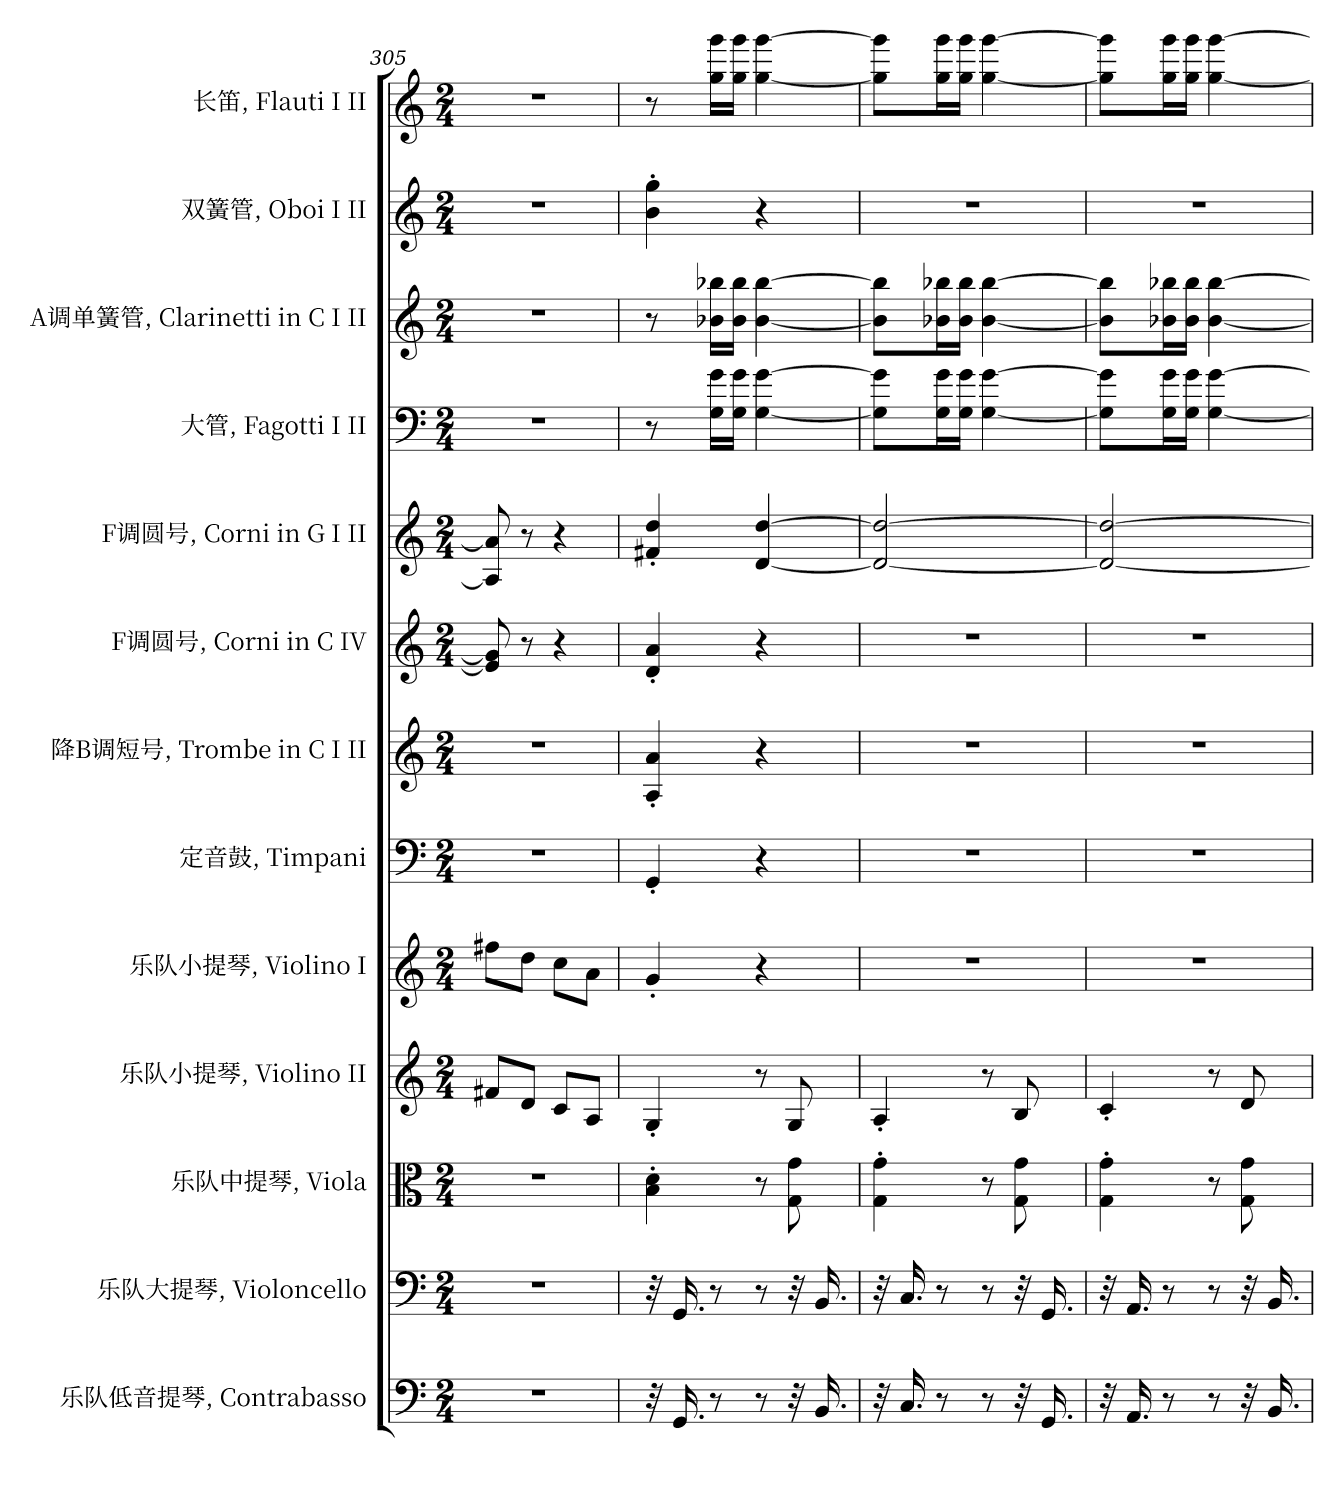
**kern	**kern	**kern	**kern	**kern	**kern	**kern	**kern	**kern	**kern	**kern	**kern	**kern
*part13	*part12	*part11	*part10	*part9	*part8	*part7	*part6	*part5	*part4	*part3	*part2	*part1
*staff13	*staff12	*staff11	*staff10	*staff9	*staff8	*staff7	*staff6	*staff5	*staff4	*staff3	*staff2	*staff1
*I"乐队低音提琴, Contrabasso	*I"乐队大提琴, Violoncello	*I"乐队中提琴, Viola	*I"乐队小提琴, Violino II	*I"乐队小提琴, Violino I	*I"定音鼓, Timpani	*I"降B调短号, Trombe in C I II	*I"F调圆号, Corni in C IV	*I"F调圆号, Corni in G I II	*I"大管, Fagotti I II	*I"A调单簧管, Clarinetti in C I II	*I"双簧管, Oboi I II	*I"长笛, Flauti I II
*I'Cbs.	*	*	*	*	*I'Timp.	*	*	*	*	*I'A Cl.	*I'Ob.	*I'Fl.
*clefF4	*clefF4	*clefC3	*clefG2	*clefG2	*clefF4	*clefG2	*clefG2	*clefG2	*clefF4	*clefG2	*clefG2	*clefG2
*ITrd7c12	*	*	*	*	*	*ITrd1c2	*ITrd4c7	*ITrd4c7	*	*ITrd2c3	*	*
*k[]	*k[]	*k[]	*k[]	*k[]	*k[]	*k[b-e-]	*k[b-]	*k[b-]	*k[]	*k[f#c#g#]	*k[]	*k[]
*M2/4	*M2/4	*M2/4	*M2/4	*M2/4	*M2/4	*M2/4	*M2/4	*M2/4	*M2/4	*M2/4	*M2/4	*M2/4
*MM117	*MM117	*MM117	*MM117	*MM117	*MM117	*MM117	*MM117	*MM117	*MM117	*MM117	*MM117	*MM117
=305	=305	=305	=305	=305	=305	=305	=305	=305	=305	=305	=305	=305
2r	2r	2r	8f#X/L	8ff#X\L	2r	2r	8A/] 8c/]	8D/] 8d/]	2r	2r	2r	2r
.	.	.	8d/J	8dd\J	.	.	8r	8r	.	.	.	.
.	.	.	8c/L	8cc\L	.	.	4r	4r	.	.	.	.
.	.	.	8A/J	8a\J	.	.	.	.	.	.	.	.
=306	=306	=306	=306	=306	=306	=306	=306	=306	=306	=306	=306	=306
*	*	*	*	*	*	*	*	*	*	*	*	*MM123
32r	32r	4B\' 4d\'	4G'/	4g'/	4GG'/	4G/' 4g/'	4G/' 4d/'	4Bn/' 4g/'	8r	8r	4b\' 4gg\'	8r
16.GGG/	16.GG/	.	.	.	.	.	.	.	.	.	.	.
8r	8r	.	.	.	.	.	.	.	16G\ 16g\LL	16gn\ 16ggn\LL	.	16gg\ 16ggg\LL
.	.	.	.	.	.	.	.	.	16G\ 16g\JJ	16g\ 16gg\JJ	.	16gg\ 16ggg\JJ
*	*	*	*	*	*	*	*	*	*	*	*	*MM131
8r	8r	8r	8r	4r	4r	4r	4r	[4G/ [4g/	[4G\ [4g\	[4g\ [4gg\	4r	[4gg\ [4ggg\
32r	32r	8G\ 8g\	8G/	.	.	.	.	.	.	.	.	.
16.BBB/	16.BB/	.	.	.	.	.	.	.	.	.	.	.
=307	=307	=307	=307	=307	=307	=307	=307	=307	=307	=307	=307	=307
*	*	*	*	*	*	*	*	*	*	*	*	*MM125
32r	32r	4G\' 4g\'	4A'/	2r	2r	2r	2r	2G/_ 2g/_	8G\] 8g\]L	8g\] 8gg\]L	2r	8gg\] 8ggg\]L
16.CC/	16.C/	.	.	.	.	.	.	.	.	.	.	.
8r	8r	.	.	.	.	.	.	.	16G\ 16g\L	16gn\ 16ggn\L	.	16gg\ 16ggg\L
.	.	.	.	.	.	.	.	.	16G\ 16g\JJ	16g\ 16gg\JJ	.	16gg\ 16ggg\JJ
*	*	*	*	*	*	*	*	*	*	*	*	*MM134
8r	8r	8r	8r	.	.	.	.	.	[4G\ [4g\	[4g\ [4gg\	.	[4gg\ [4ggg\
32r	32r	8G\ 8g\	8B/	.	.	.	.	.	.	.	.	.
16.GGG/	16.GG/	.	.	.	.	.	.	.	.	.	.	.
!!LO:PB:g=z
=308	=308	=308	=308	=308	=308	=308	=308	=308	=308	=308	=308	=308
*	*	*	*	*	*	*	*	*	*	*	*	*MM125
32r	32r	4G\' 4g\'	4c'/	2r	2r	2r	2r	2G/_ 2g/_	8G\] 8g\]L	8g\] 8gg\]L	2r	8gg\] 8ggg\]L
16.AAA/	16.AA/	.	.	.	.	.	.	.	.	.	.	.
8r	8r	.	.	.	.	.	.	.	16G\ 16g\L	16gn\ 16ggn\L	.	16gg\ 16ggg\L
.	.	.	.	.	.	.	.	.	16G\ 16g\JJ	16g\ 16gg\JJ	.	16gg\ 16ggg\JJ
*	*	*	*	*	*	*	*	*	*	*	*	*MM134
8r	8r	8r	8r	.	.	.	.	.	[4G\ [4g\	[4g\ [4gg\	.	[4gg\ [4ggg\
32r	32r	8G\ 8g\	8d/	.	.	.	.	.	.	.	.	.
16.BBB/	16.BB/	.	.	.	.	.	.	.	.	.	.	.
=	=	=	=	=	=	=	=	=	=	=	=	=
*-	*-	*-	*-	*-	*-	*-	*-	*-	*-	*-	*-	*-
